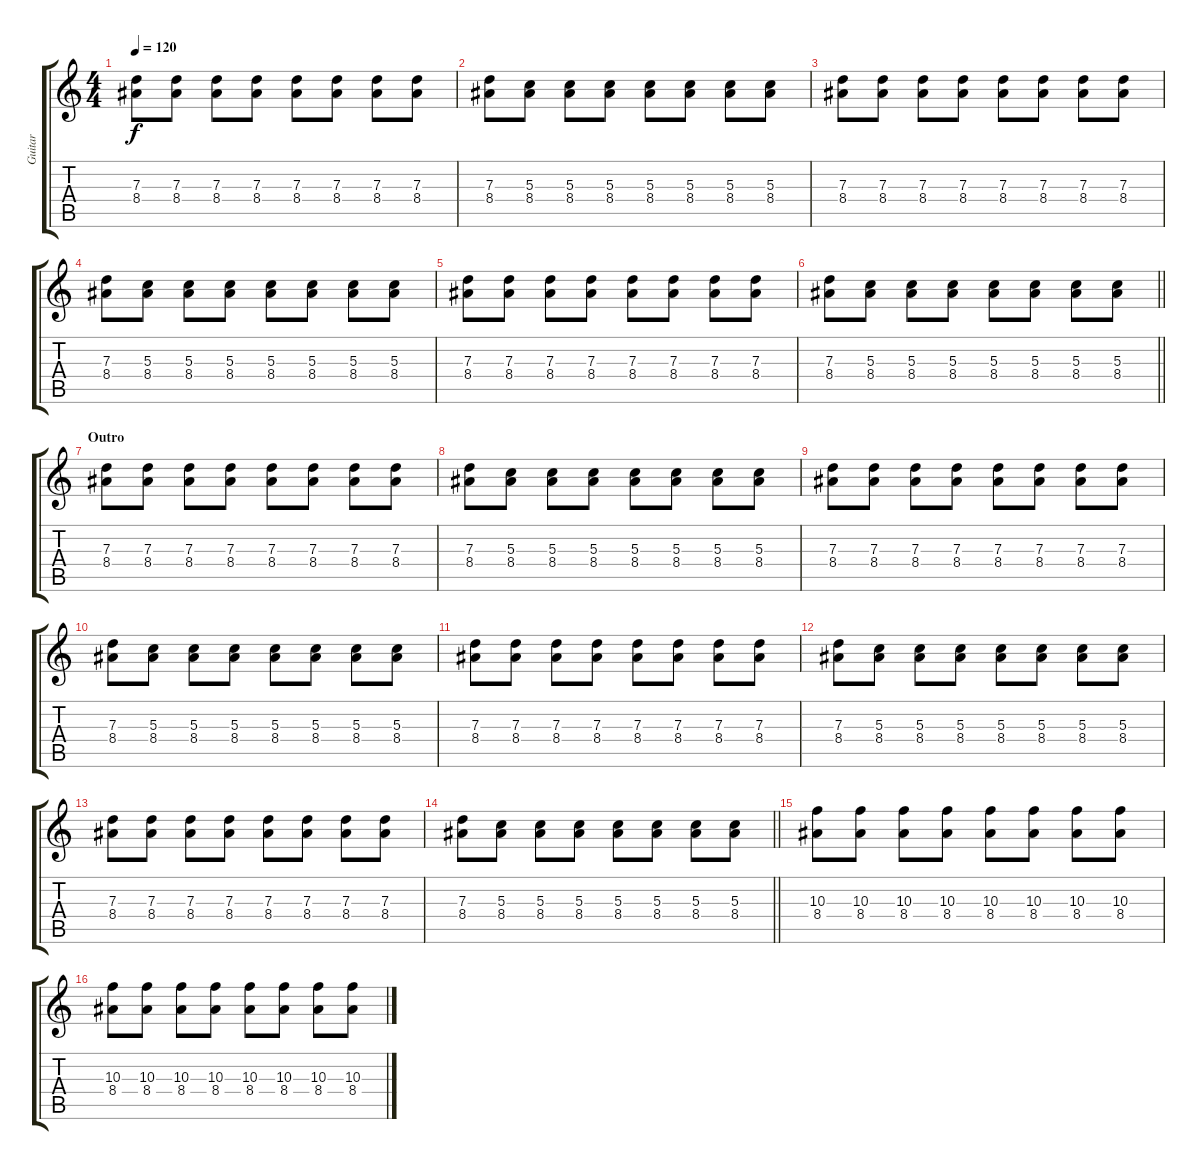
\track ("Guitar" "Guitar") {instrument electricguitarmuted}
\staff {score tabs}
\tuning (E4 B3 G3 D3 A2 E2) {hide}
\ts (4 4)
\tempo 120
\clef g2
\ks c
(7.3 8.4).8{dy f} (7.3 8.4).8 (7.3 8.4).8 (7.3 8.4).8 (7.3 8.4).8 (7.3 8.4).8 (7.3 8.4).8 (7.3 8.4).8 |
(7.3 8.4).8 (5.3 8.4).8 (5.3 8.4).8 (5.3 8.4).8 (5.3 8.4).8 (5.3 8.4).8 (5.3 8.4).8 (5.3 8.4).8 |
(7.3 8.4).8 (7.3 8.4).8 (7.3 8.4).8 (7.3 8.4).8 (7.3 8.4).8 (7.3 8.4).8 (7.3 8.4).8 (7.3 8.4).8 |
(7.3 8.4).8 (5.3 8.4).8 (5.3 8.4).8 (5.3 8.4).8 (5.3 8.4).8 (5.3 8.4).8 (5.3 8.4).8 (5.3 8.4).8 |
(7.3 8.4).8 (7.3 8.4).8 (7.3 8.4).8 (7.3 8.4).8 (7.3 8.4).8 (7.3 8.4).8 (7.3 8.4).8 (7.3 8.4).8 |
\barLineRight lightlight
(7.3 8.4).8 (5.3 8.4).8 (5.3 8.4).8 (5.3 8.4).8 (5.3 8.4).8 (5.3 8.4).8 (5.3 8.4).8 (5.3 8.4).8 |
\section ("" "Outro")
(7.3 8.4).8{volume 8} (7.3 8.4).8 (7.3 8.4).8 (7.3 8.4).8 (7.3 8.4).8 (7.3 8.4).8 (7.3 8.4).8 (7.3 8.4).8 |
(7.3 8.4).8 (5.3 8.4).8 (5.3 8.4).8 (5.3 8.4).8 (5.3 8.4).8 (5.3 8.4).8 (5.3 8.4).8 (5.3 8.4).8 |
(7.3 8.4).8 (7.3 8.4).8 (7.3 8.4).8 (7.3 8.4).8 (7.3 8.4).8 (7.3 8.4).8 (7.3 8.4).8 (7.3 8.4).8 |
(7.3 8.4).8 (5.3 8.4).8 (5.3 8.4).8 (5.3 8.4).8 (5.3 8.4).8 (5.3 8.4).8 (5.3 8.4).8 (5.3 8.4).8 |
(7.3 8.4).8 (7.3 8.4).8 (7.3 8.4).8 (7.3 8.4).8 (7.3 8.4).8 (7.3 8.4).8 (7.3 8.4).8 (7.3 8.4).8 |
(7.3 8.4).8 (5.3 8.4).8 (5.3 8.4).8 (5.3 8.4).8 (5.3 8.4).8 (5.3 8.4).8 (5.3 8.4).8 (5.3 8.4).8 |
(7.3 8.4).8 (7.3 8.4).8 (7.3 8.4).8 (7.3 8.4).8 (7.3 8.4).8 (7.3 8.4).8 (7.3 8.4).8 (7.3 8.4).8 |
\barLineRight lightlight
(7.3 8.4).8 (5.3 8.4).8 (5.3 8.4).8 (5.3 8.4).8 (5.3 8.4).8 (5.3 8.4).8 (5.3 8.4).8 (5.3 8.4).8 |
(10.3 8.4).8{volume 2 instrument synthbass2} (10.3 8.4).8{volume 7} (10.3 8.4).8 (10.3 8.4).8 (10.3 8.4).8 (10.3 8.4).8 (10.3 8.4).8 (10.3 8.4).8 |
(10.3 8.4).8 (10.3 8.4).8 (10.3 8.4).8 (10.3 8.4).8 (10.3 8.4).8 (10.3 8.4).8 (10.3 8.4).8 (10.3 8.4).8
